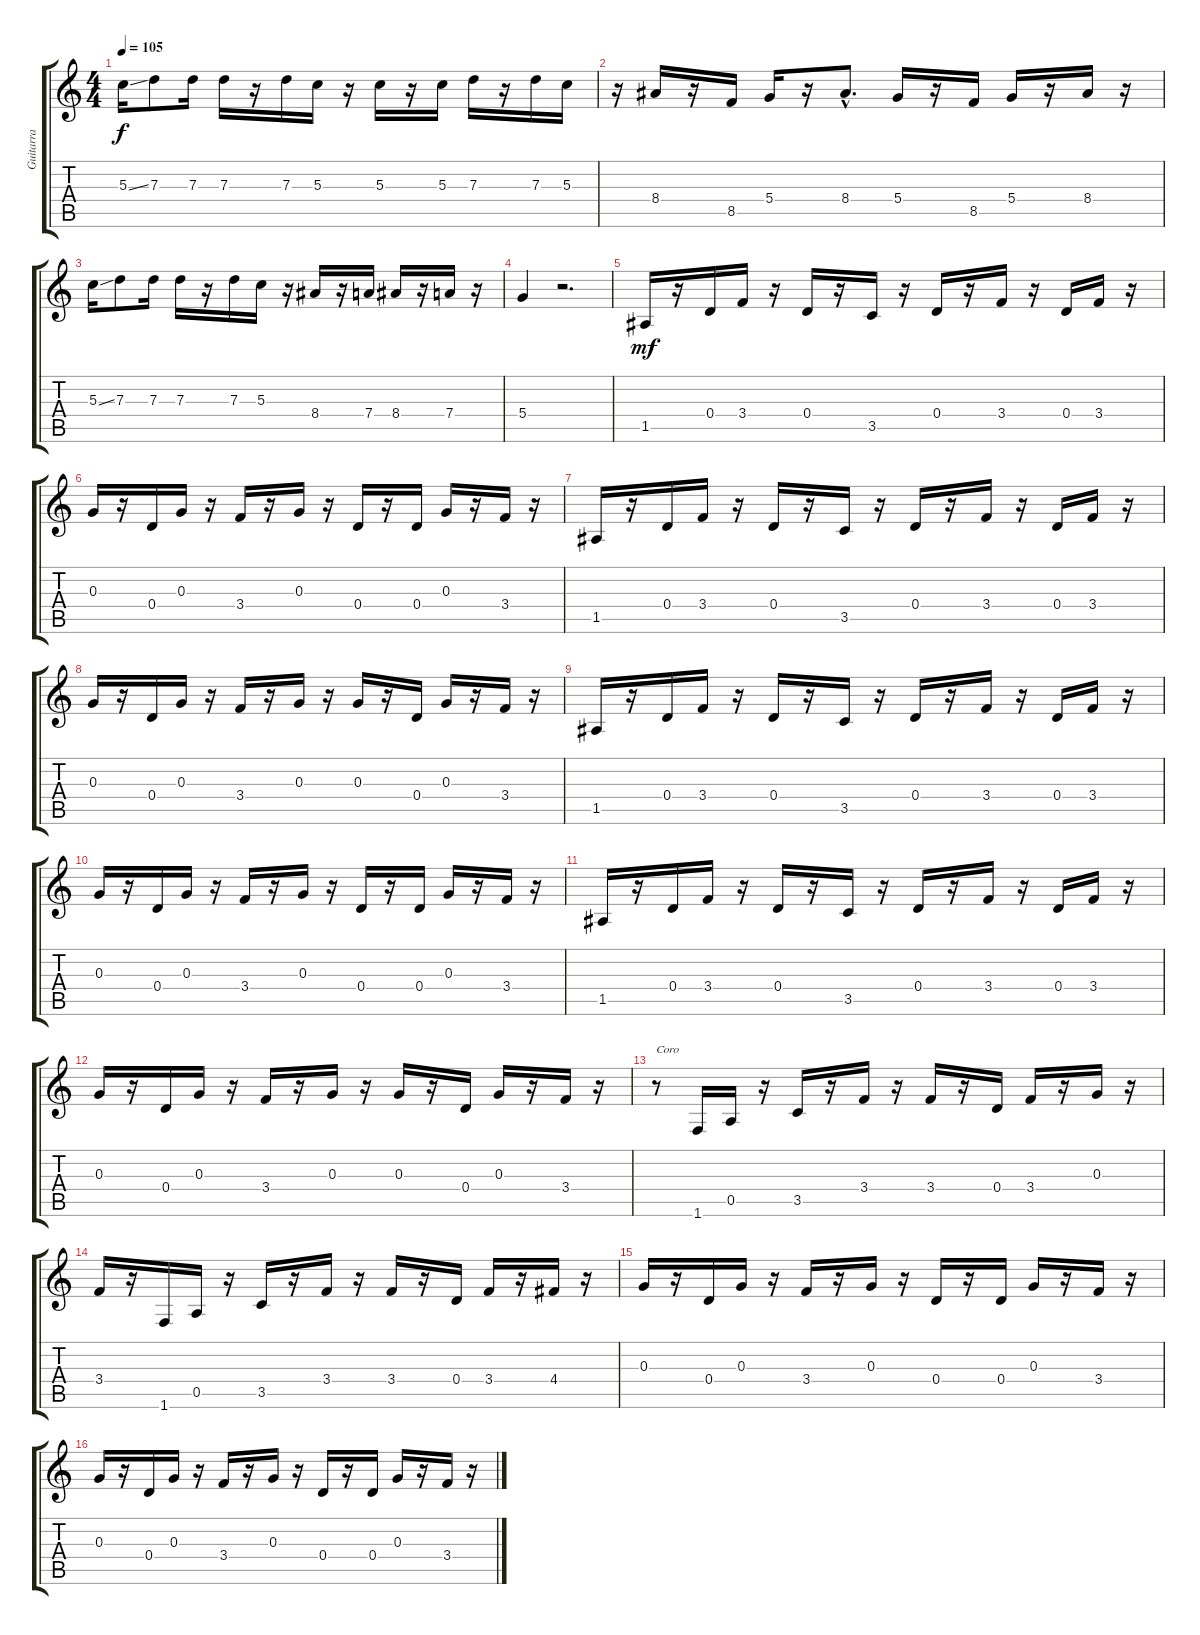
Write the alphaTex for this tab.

\track ("Guitarra" "Guitarra") {instrument distortionguitar}
\staff {score tabs}
\tuning (E4 B3 G3 D3 A2 E2) {hide}
\ts (4 4)
\tempo 105
\clef g2
\ks c
5.3{ss}.16{dy f} 7.3.8 7.3.16 7.3.16 r.16 7.3.16 5.3.16 r.16 5.3.16 r.16 5.3.16 7.3.16 r.16 7.3.16 5.3.16 |
r.16 8.4.16 r.16 8.5.16 5.4.16 r.16 8.4{hac}.8{d} 5.4.16 r.16 8.5.16 5.4.16 r.16 8.4.16 r.16 |
5.3{ss}.16 7.3.8 7.3.16 7.3.16 r.16 7.3.16 5.3.16 r.16 8.4.16 r.16 7.4.16 8.4.16 r.16 7.4.16 r.16 |
5.4.4 r.2{d} |
1.5.16{dy mf} r.16 0.4.16 3.4.16 r.16 0.4.16 r.16 3.5.16 r.16 0.4.16 r.16 3.4.16 r.16 0.4.16 3.4.16 r.16 |
0.3.16 r.16 0.4.16 0.3.16 r.16 3.4.16 r.16 0.3.16 r.16 0.4.16 r.16 0.4.16 0.3.16 r.16 3.4.16 r.16 |
1.5.16 r.16 0.4.16 3.4.16 r.16 0.4.16 r.16 3.5.16 r.16 0.4.16 r.16 3.4.16 r.16 0.4.16 3.4.16 r.16 |
0.3.16 r.16 0.4.16 0.3.16 r.16 3.4.16 r.16 0.3.16 r.16 0.3.16 r.16 0.4.16 0.3.16 r.16 3.4.16 r.16 |
1.5.16 r.16 0.4.16 3.4.16 r.16 0.4.16 r.16 3.5.16 r.16 0.4.16 r.16 3.4.16 r.16 0.4.16 3.4.16 r.16 |
0.3.16 r.16 0.4.16 0.3.16 r.16 3.4.16 r.16 0.3.16 r.16 0.4.16 r.16 0.4.16 0.3.16 r.16 3.4.16 r.16 |
1.5.16 r.16 0.4.16 3.4.16 r.16 0.4.16 r.16 3.5.16 r.16 0.4.16 r.16 3.4.16 r.16 0.4.16 3.4.16 r.16 |
0.3.16 r.16 0.4.16 0.3.16 r.16 3.4.16 r.16 0.3.16 r.16 0.3.16 r.16 0.4.16 0.3.16 r.16 3.4.16 r.16 |
r.8{txt "Coro"} 1.6.16 0.5.16 r.16 3.5.16 r.16 3.4.16 r.16 3.4.16 r.16 0.4.16 3.4.16 r.16 0.3.16 r.16 |
3.4.16 r.16 1.6.16 0.5.16 r.16 3.5.16 r.16 3.4.16 r.16 3.4.16 r.16 0.4.16 3.4.16 r.16 4.4.16 r.16 |
0.3.16 r.16 0.4.16 0.3.16 r.16 3.4.16 r.16 0.3.16 r.16 0.4.16 r.16 0.4.16 0.3.16 r.16 3.4.16 r.16 |
0.3.16 r.16 0.4.16 0.3.16 r.16 3.4.16 r.16 0.3.16 r.16 0.4.16 r.16 0.4.16 0.3.16 r.16 3.4.16 r.16
